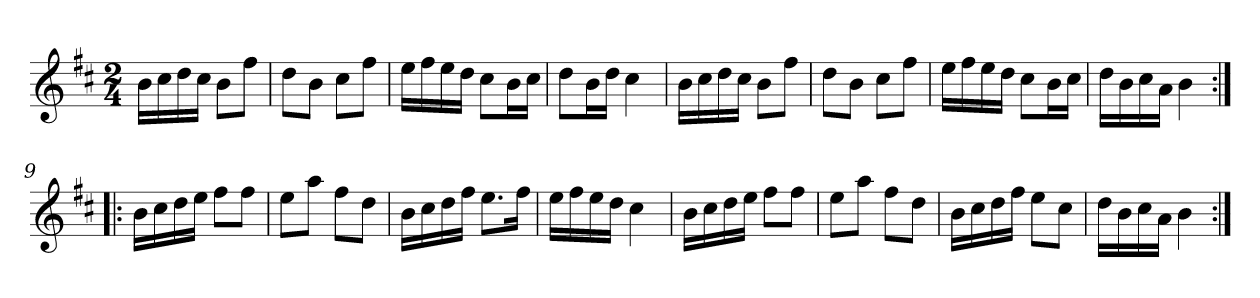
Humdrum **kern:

**kern
*part1
*staff1
*clefG2
*k[f#c#]
*b:
*M2/4
=1
16b\LL
16cc#\
16dd\
16cc#\JJ
8b\L
8ff#\J
=2
8dd\L
8b\J
8cc#\L
8ff#\J
=3
16ee\LL
16ff#\
16ee\
16dd\JJ
8cc#\L
16b\L
16cc#\JJ
=4
8dd\L
16b\L
16dd\JJ
4cc#\
=5
16b\LL
16cc#\
16dd\
16cc#\JJ
8b\L
8ff#\J
=6
8dd\L
8b\J
8cc#\L
8ff#\J
=7
16ee\LL
16ff#\
16ee\
16dd\JJ
8cc#\L
16b\L
16cc#\JJ
=8
16dd\LL
16b\
16cc#\
16a\JJ
4b\
!!LO:LB:g=z
=9:|!|:
16b\LL
16cc#\
16dd\
16ee\JJ
8ff#\L
8ff#\J
=10
8ee\L
8aa\J
8ff#\L
8dd\J
=11
16b\LL
16cc#\
16dd\
16ff#\JJ
8.ee\L
16ff#\Jk
=12
16ee\LL
16ff#\
16ee\
16dd\JJ
4cc#\
=13
16b\LL
16cc#\
16dd\
16ee\JJ
8ff#\L
8ff#\J
=14
8ee\L
8aa\J
8ff#\L
8dd\J
=15
16b\LL
16cc#\
16dd\
16ff#\JJ
8ee\L
8cc#\J
=16
16dd\LL
16b\
16cc#\
16a\JJ
4b\
=:|!
*-
